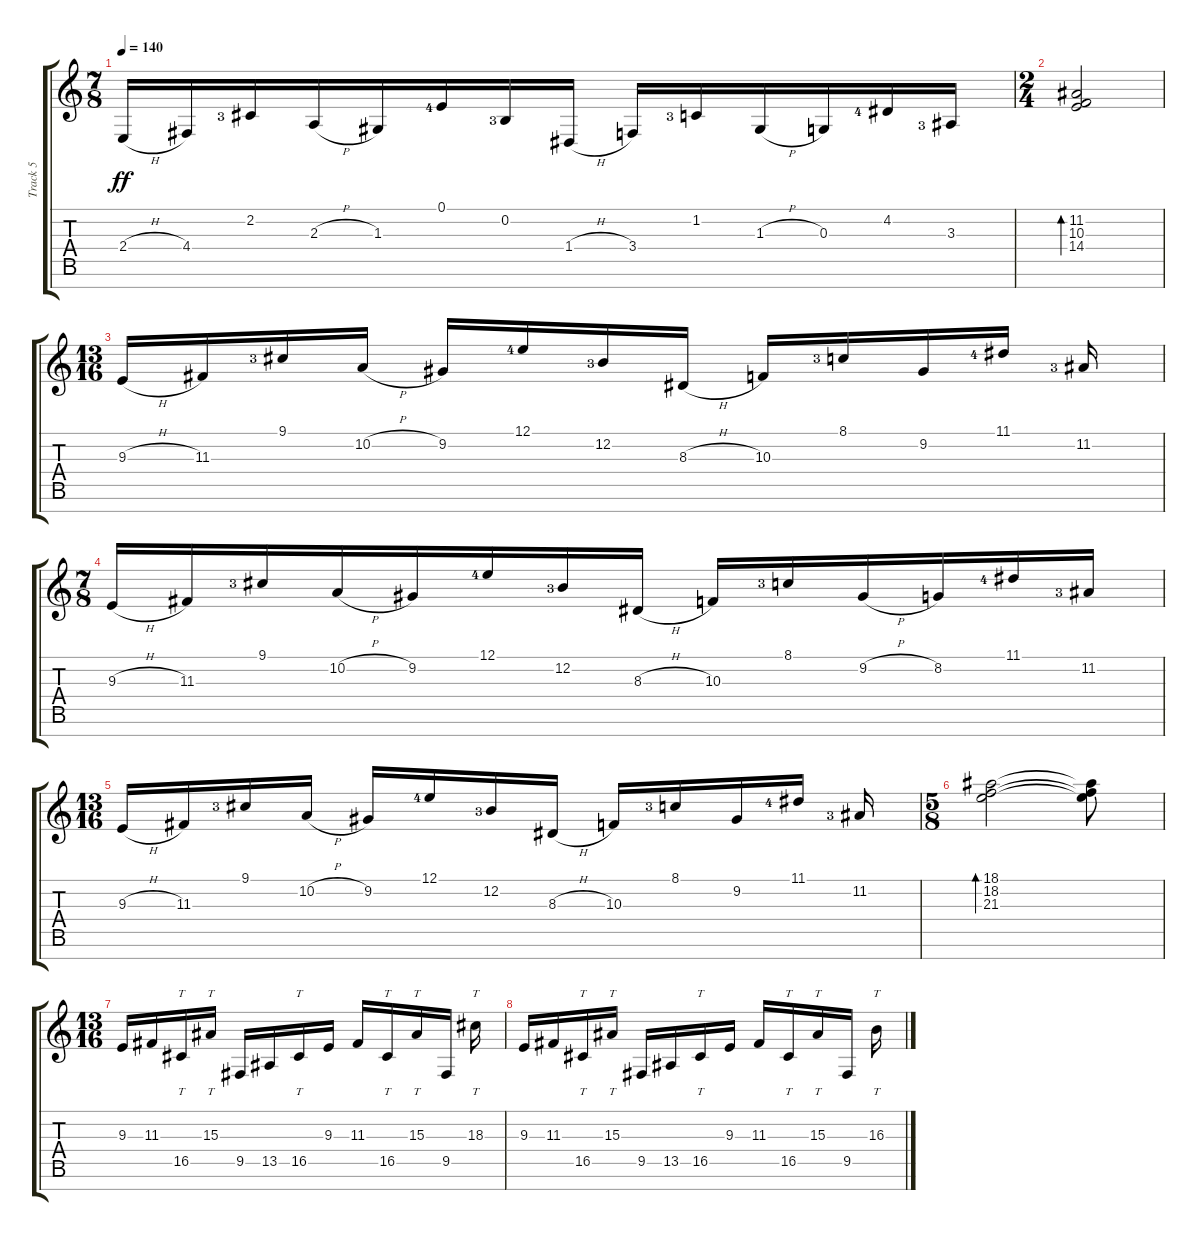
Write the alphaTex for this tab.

\track ("Track 5" "Track 5") {instrument acousticgrandpiano}
\staff {score tabs}
\tuning (E4 B3 G3 D3 A2 E2 B1) {hide}
\ts (7 8)
\tempo 140
\clef g2
\ks c
2.4{h}.16{dy ff} 4.4.16 2.2{rf 3}.16 2.3{h}.16 1.3.16 0.1{rf 4}.16 0.2{rf 3}.16 1.4{h}.16 3.4.16 1.2{rf 3}.16 1.3{h}.16 0.3.16 4.2{rf 4}.16 3.3{rf 3}.16 |
\ts (2 4)
(11.2 10.3 14.4).2{bd 60} |
\ts (13 16)
9.3{h}.16 11.3.16 9.1{rf 3}.16 10.2{h}.16 9.2.16 12.1{rf 4}.16 12.2{rf 3}.16 8.3{h}.16 10.3.16 8.1{rf 3}.16 9.2.16 11.1{rf 4}.16 11.2{rf 3}.16 |
\ts (7 8)
9.3{h}.16 11.3.16 9.1{rf 3}.16 10.2{h}.16 9.2.16 12.1{rf 4}.16 12.2{rf 3}.16 8.3{h}.16 10.3.16 8.1{rf 3}.16 9.2{h}.16 8.2.16 11.1{rf 4}.16 11.2{rf 3}.16 |
\ts (13 16)
9.3{h}.16 11.3.16 9.1{rf 3}.16 10.2{h}.16 9.2.16 12.1{rf 4}.16 12.2{rf 3}.16 8.3{h}.16 10.3.16 8.1{rf 3}.16 9.2.16 11.1{rf 4}.16 11.2{rf 3}.16 |
\ts (5 8)
(18.1 18.2 21.3).2{bd 60} (18.1{t} 18.2{t} 21.3{t}).8 |
\ts (13 16)
9.3.16 11.3.16 16.5.16{tt} 15.3.16{tt} 9.5.16 13.5.16 16.5.16{tt} 9.3.16 11.3.16 16.5.16{tt} 15.3.16{tt} 9.5.16 18.3.16{tt} |
9.3.16 11.3.16 16.5.16{tt} 15.3.16{tt} 9.5.16 13.5.16 16.5.16{tt} 9.3.16 11.3.16 16.5.16{tt} 15.3.16{tt} 9.5.16 16.3.16{tt}
